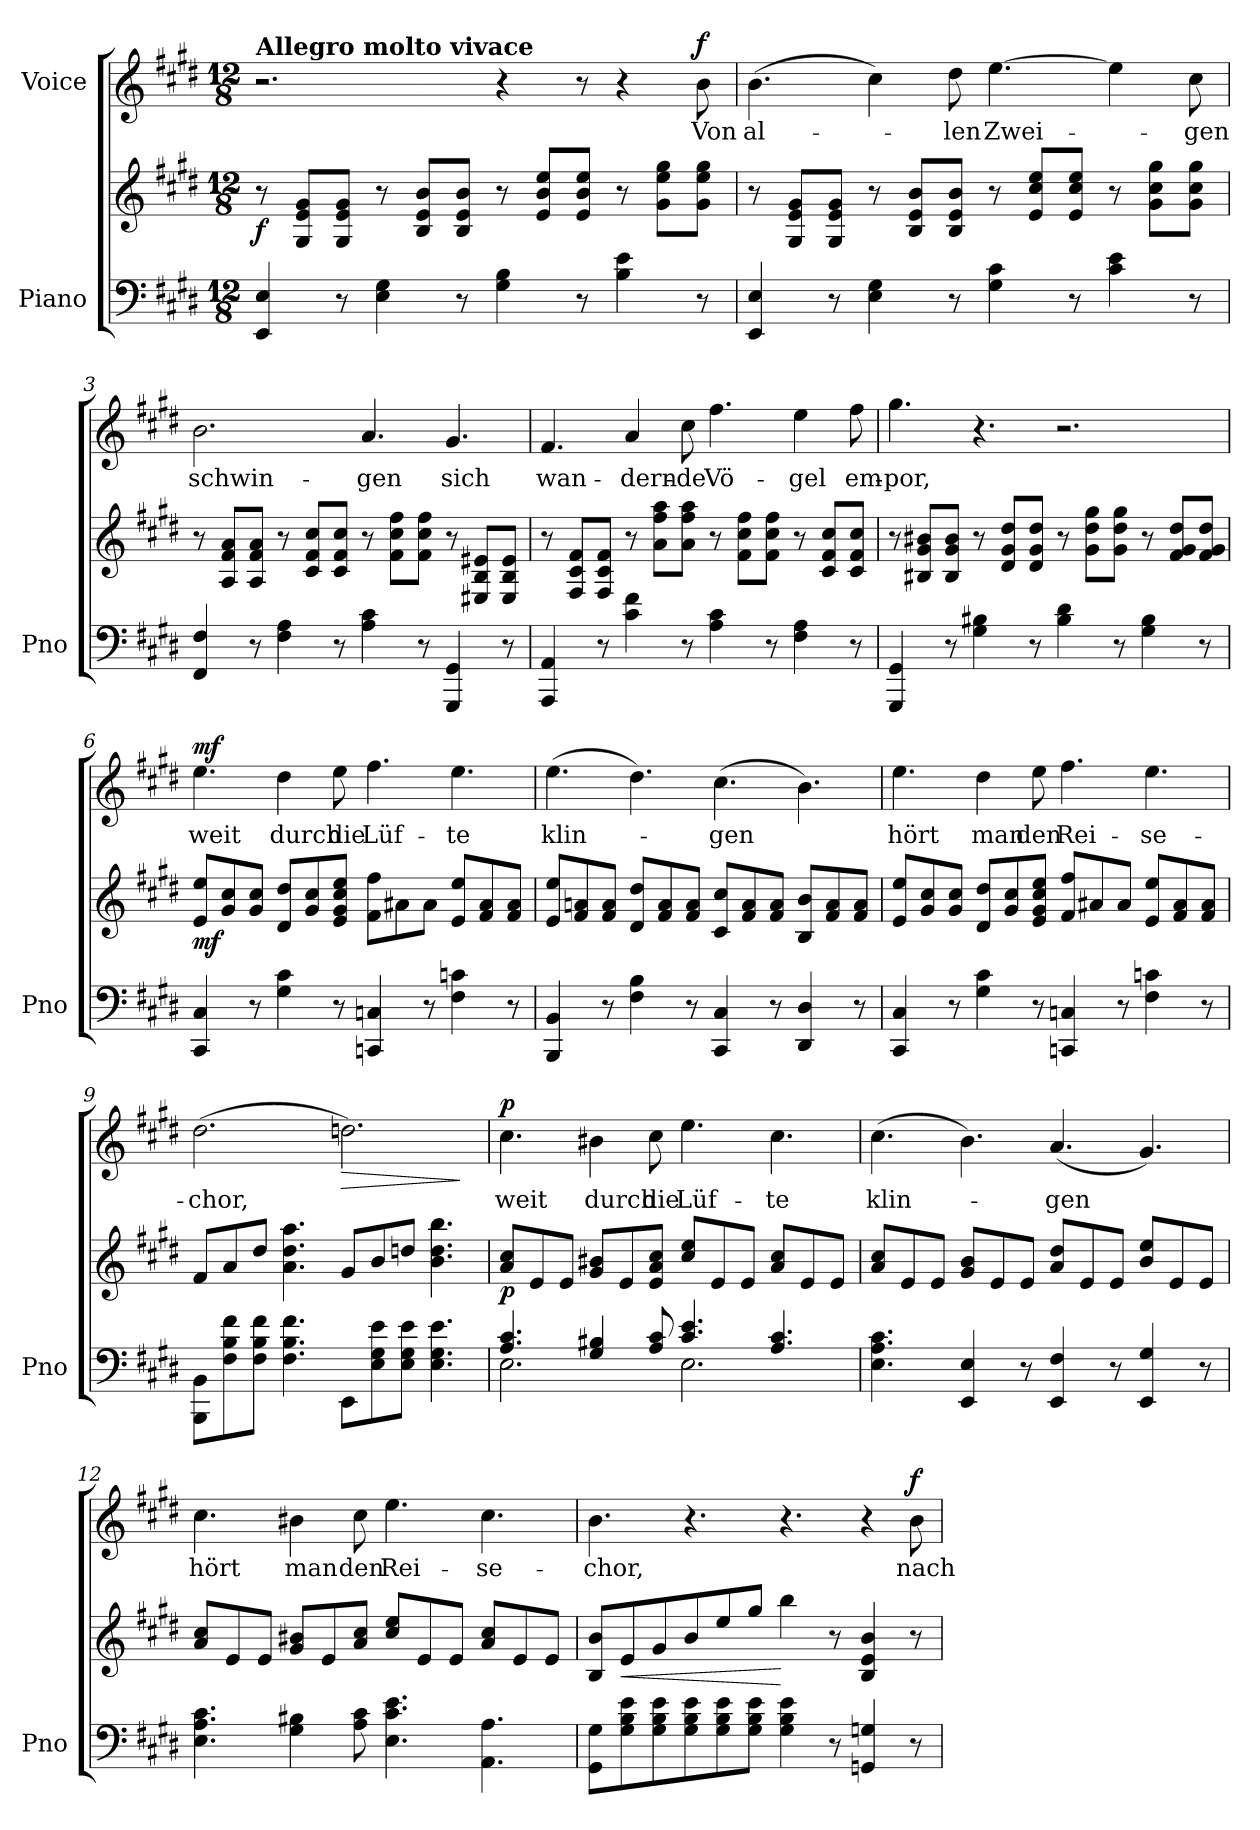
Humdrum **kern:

**kern	**kern	**dynam	**kern	**text	**dynam
*part2	*part2	*part2	*part1	*part1	*part1
*staff3	*staff2	*staff2/3	*staff1	*staff1	*staff1
*I"Piano	*	*	*I"Voice	*	*
*I'Pno	*	*	*	*	*
*clefF4	*clefG2	*	*clefG2	*	*
*k[f#c#g#d#]	*k[f#c#g#d#]	*	*k[f#c#g#d#]	*	*
*M12/8	*M12/8	*	*M12/8	*	*
=1	=1	=1	=1	=1	=1
!	!	!	!LO:TX:a:B:t=Allegro molto vivace	!	!
!	!	!LO:DY:b	!	!	!
4EE/ 4E/	8r	f	2.r	.	.
.	8G#/ 8e/ 8g#/L	.	.	.	.
8r	8G#/ 8e/ 8g#/J	.	.	.	.
4E\ 4G#\	8r	.	.	.	.
.	8B/ 8e/ 8b/L	.	.	.	.
8r	8B/ 8e/ 8b/J	.	.	.	.
4G#\ 4B\	8r	.	4r	.	.
.	8e/ 8b/ 8ee/L	.	.	.	.
8r	8e/ 8b/ 8ee/J	.	8r	.	.
4B\ 4e\	8r	.	4r	.	.
.	8g#\ 8ee\ 8gg#\L	.	.	.	.
!	!	!	!	!	!LO:DY:a
8r	8g#\ 8ee\ 8gg#\J	.	8b\	Von	f
=2	=2	=2	=2	=2	=2
4EE/ 4E/	8r	.	(4.b\	al-	.
.	8G#/ 8e/ 8g#/L	.	.	.	.
8r	8G#/ 8e/ 8g#/J	.	.	.	.
4E\ 4G#\	8r	.	4cc#\)	.	.
.	8B/ 8e/ 8b/L	.	.	.	.
8r	8B/ 8e/ 8b/J	.	8dd#\	-len	.
4G#\ 4c#\	8r	.	[4.ee\	Zwei-	.
.	8e/ 8cc#/ 8ee/L	.	.	.	.
8r	8e/ 8cc#/ 8ee/J	.	.	.	.
4c#\ 4e\	8r	.	4ee\]	.	.
.	8g#\ 8cc#\ 8gg#\L	.	.	.	.
8r	8g#\ 8cc#\ 8gg#\J	.	8cc#\	-gen	.
=3	=3	=3	=3	=3	=3
4FF#/ 4F#/	8r	.	2.b\	schwin-	.
.	8A/ 8f#/ 8a/L	.	.	.	.
8r	8A/ 8f#/ 8a/J	.	.	.	.
4F#\ 4A\	8r	.	.	.	.
.	8c#/ 8f#/ 8cc#/L	.	.	.	.
8r	8c#/ 8f#/ 8cc#/J	.	.	.	.
4A\ 4c#\	8r	.	4.a/	-gen	.
.	8f#\ 8cc#\ 8ff#\L	.	.	.	.
8r	8f#\ 8cc#\ 8ff#\J	.	.	.	.
4GGG#/ 4GG#/	8r	.	4.g#/	sich	.
.	8E#X/ 8B/ 8e#X/L	.	.	.	.
8r	8E#/ 8B/ 8e#/J	.	.	.	.
!!LO:LB:g=z
=4	=4	=4	=4	=4	=4
4AAA/ 4AA/	8r	.	4.f#/	wan-	.
.	8F#/ 8c#/ 8f#/L	.	.	.	.
8r	8F#/ 8c#/ 8f#/J	.	.	.	.
4c#\ 4f#\	8r	.	4a/	-dern-	.
.	8a\ 8ff#\ 8aa\L	.	.	.	.
8r	8a\ 8ff#\ 8aa\J	.	8cc#\	-de	.
4A\ 4c#\	8r	.	4.ff#\	Vö-	.
.	8f#\ 8cc#\ 8ff#\L	.	.	.	.
8r	8f#\ 8cc#\ 8ff#\J	.	.	.	.
4F#\ 4A\	8r	.	4ee\	-gel	.
.	8c#/ 8f#/ 8cc#/L	.	.	.	.
8r	8c#/ 8f#/ 8cc#/J	.	8ff#\	em-	.
=5	=5	=5	=5	=5	=5
4GGG#/ 4GG#/	8r	.	4.gg#\	-por,	.
.	8B#X/ 8g#/ 8b#X/L	.	.	.	.
8r	8B#/ 8g#/ 8b#/J	.	.	.	.
4G#\ 4B#X\	8r	.	4.r	.	.
.	8d#/ 8g#/ 8dd#/L	.	.	.	.
8r	8d#/ 8g#/ 8dd#/J	.	.	.	.
4B#\ 4d#\	8r	.	2.r	.	.
.	8g#\ 8dd#\ 8gg#\L	.	.	.	.
8r	8g#\ 8dd#\ 8gg#\J	.	.	.	.
4G#\ 4B#\	8r	.	.	.	.
.	8f#/ 8g#/ 8dd#/L	.	.	.	.
8r	8f#/ 8g#/ 8dd#/J	.	.	.	.
=6	=6	=6	=6	=6	=6
!	!	!LO:DY:b	!	!	!LO:DY:a
4CC#/ 4C#/	8e/ 8ee/L	mf	4.ee\	weit	mf
.	8g#/ 8cc#/	.	.	.	.
8r	8g#/ 8cc#/J	.	.	.	.
4G#\ 4c#\	8d#/ 8dd#/L	.	4dd#\	durch	.
.	8g#/ 8cc#/	.	.	.	.
8r	8e/ 8g#/ 8cc#/ 8ee/J	.	8ee\	die	.
4CCn/ 4Cn/	8f#\ 8ff#\L	.	4.ff#\	Lüf-	.
.	8a#X\	.	.	.	.
8r	8a#\J	.	.	.	.
4F#\ 4cn\	8e/ 8ee/L	.	4.ee\	-te	.
.	8f#/ 8a#/	.	.	.	.
8r	8f#/ 8a#/J	.	.	.	.
!!LO:LB:g=z
=7	=7	=7	=7	=7	=7
4BBB/ 4BB/	8e/ 8ee/L	.	(4.ee\	klin-	.
.	8f#/ 8an/	.	.	.	.
8r	8f#/ 8a/J	.	.	.	.
4F#\ 4B\	8d#/ 8dd#/L	.	4.dd#\)	.	.
.	8f#/ 8a/	.	.	.	.
8r	8f#/ 8a/J	.	.	.	.
4CC#/ 4C#/	8c#/ 8cc#/L	.	(4.cc#\	-gen	.
.	8f#/ 8a/	.	.	.	.
8r	8f#/ 8a/J	.	.	.	.
4DD#/ 4D#/	8B/ 8b/L	.	4.b\)	.	.
.	8f#/ 8a/	.	.	.	.
8r	8f#/ 8a/J	.	.	.	.
=8	=8	=8	=8	=8	=8
4CC#/ 4C#/	8e/ 8ee/L	.	4.ee\	hört	.
.	8g#/ 8cc#/	.	.	.	.
8r	8g#/ 8cc#/J	.	.	.	.
4G#\ 4c#\	8d#/ 8dd#/L	.	4dd#\	man	.
.	8g#/ 8cc#/	.	.	.	.
8r	8e/ 8g#/ 8cc#/ 8ee/J	.	8ee\	den	.
4CCn/ 4Cn/	8f#/ 8ff#/L	.	4.ff#\	Rei-	.
.	8a#X/	.	.	.	.
8r	8a#/J	.	.	.	.
4F#\ 4cn\	8e/ 8ee/L	.	4.ee\	-se-	.
.	8f#/ 8a#/	.	.	.	.
8r	8f#/ 8a#/J	.	.	.	.
=9	=9	=9	=9	=9	=9
8BBB\ 8BB\L	8f#/L	.	(2.dd#\	-chor,	.
8F#\ 8B\ 8f#\	8a/	.	.	.	.
8F#\ 8B\ 8f#\J	8dd#/J	.	.	.	.
4.F#\ 4.B\ 4.f#\	4.a\ 4.dd#\ 4.aa\	.	.	.	.
!	!	!	!	!	!LO:HP:b
8EE\L	8g#/L	.	2.ddn\)	.	>
8E\ 8G#\ 8e\	8b/	.	.	.	.
8E\ 8G#\ 8e\J	8ddn/J	.	.	.	.
4.E\ 4.G#\ 4.e\	4.b\ 4.dd\ 4.bb\	.	.	.	.
.	.	.	.	.	]
=10	=10	=10	=10	=10	=10
*^	*	*	*	*	*
!	!	!	!LO:DY:b	!	!	!LO:DY:a
4.A/ 4.c#/	2.E\	8a/ 8cc#/L	p	4.cc#\	weit	p
.	.	8e/	.	.	.	.
.	.	8e/J	.	.	.	.
4G#/ 4B#X/	.	8g#/ 8b#X/L	.	4b#X\	durch	.
.	.	8e/	.	.	.	.
8A/ 8c#/	.	8e/ 8a/ 8cc#/J	.	8cc#\	die	.
4.c#/ 4.e/	2.E\	8cc#/ 8ee/L	.	4.ee\	Lüf-	.
.	.	8e/	.	.	.	.
.	.	8e/J	.	.	.	.
4.A/ 4.c#/	.	8a/ 8cc#/L	.	4.cc#\	-te	.
.	.	8e/	.	.	.	.
.	.	8e/J	.	.	.	.
*v	*v	*	*	*	*	*
!!LO:LB:g=z
=11	=11	=11	=11	=11	=11
4.E\ 4.A\ 4.c#\	8a/ 8cc#/L	.	(4.cc#\	klin-	.
.	8e/	.	.	.	.
.	8e/J	.	.	.	.
4EE/ 4E/	8g#/ 8b/L	.	4.b\)	.	.
.	8e/	.	.	.	.
8r	8e/J	.	.	.	.
4EE/ 4F#/	8a/ 8dd#/L	.	(4.a/	-gen	.
.	8e/	.	.	.	.
8r	8e/J	.	.	.	.
4EE/ 4G#/	8b/ 8ee/L	.	4.g#/)	.	.
.	8e/	.	.	.	.
8r	8e/J	.	.	.	.
=12	=12	=12	=12	=12	=12
4.E\ 4.A\ 4.c#\	8a/ 8cc#/L	.	4.cc#\	hört	.
.	8e/	.	.	.	.
.	8e/J	.	.	.	.
4G#\ 4B#X\	8g#/ 8b#X/L	.	4b#X\	man	.
.	8e/	.	.	.	.
8A\ 8c#\	8a/ 8cc#/J	.	8cc#\	den	.
4.E\ 4.c#\ 4.e\	8cc#/ 8ee/L	.	4.ee\	Rei-	.
.	8e/	.	.	.	.
.	8e/J	.	.	.	.
4.AA\ 4.A\	8a/ 8cc#/L	.	4.cc#\	-se-	.
.	8e/	.	.	.	.
.	8e/J	.	.	.	.
=13	=13	=13	=13	=13	=13
8GG#\ 8G#\L	8B/ 8b/L	.	4.b\	-chor,	.
!	!	!LO:HP:b	!	!	!
8G#\ 8B\ 8e\	8e/	<	.	.	.
8G#\ 8B\ 8e\	8g#/	.	.	.	.
8G#\ 8B\ 8e\	8b/	.	4.r	.	.
8G#\ 8B\ 8e\	8ee/	.	.	.	.
8G#\ 8B\ 8e\J	8gg#/J	.	.	.	.
4G#\ 4B\ 4e\	4bb\	[	4.r	.	.
8r	8r	.	.	.	.
4GGn/ 4Gn/	4B/ 4e/ 4b/	.	4r	.	.
!	!	!	!	!	!LO:DY:a
8r	8r	.	8b\	nach	f
=	=	=	=	=	=
*-	*-	*-	*-	*-	*-
